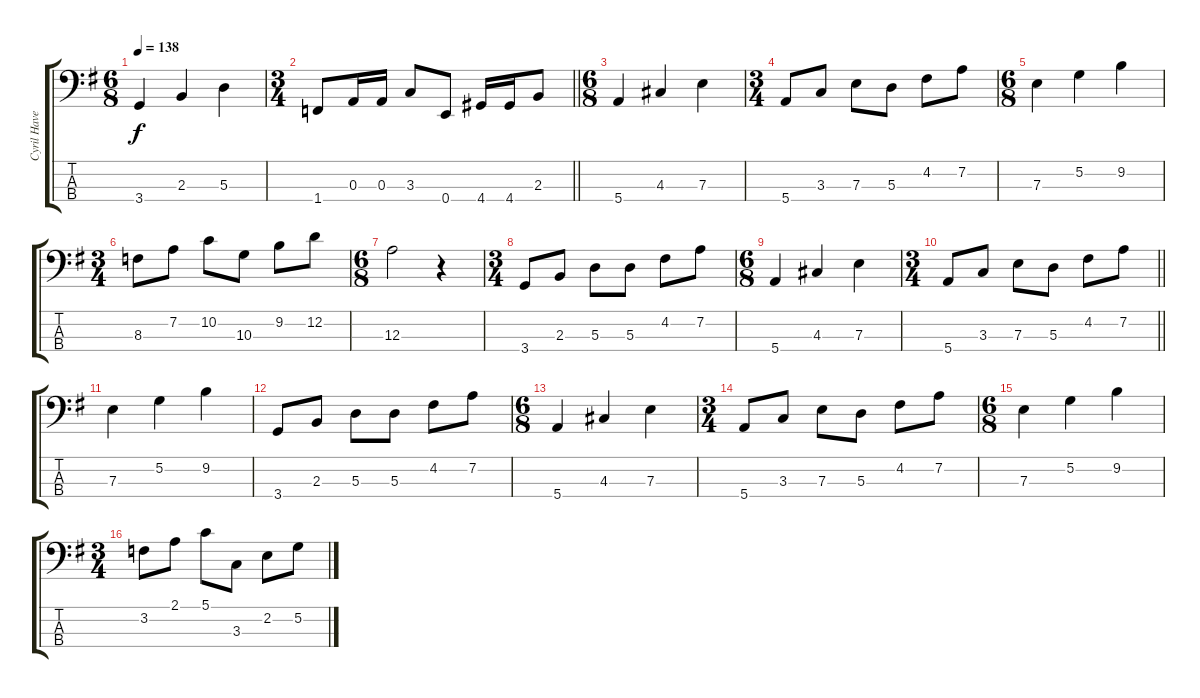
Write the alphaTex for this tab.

\track ("Cyril Havermans Bass Guitar" "Cyril Have") {instrument electricbassfinger}
\staff {score tabs}
\tuning (G2 D2 A1 E1) {hide}
\ts (6 8)
\tempo 138
\clef f4
\ks g
3.4.4{dy f} 2.3.4 5.3.4 |
\ts (3 4)
\barLineRight lightlight
1.4.8 0.3.16 0.3.16 3.3.8 0.4.8 4.4.16 4.4.16 2.3.8 |
\ts (6 8)
5.4.4 4.3.4 7.3.4 |
\ts (3 4)
5.4.8 3.3.8 7.3.8 5.3.8 4.2.8 7.2.8 |
\ts (6 8)
7.3.4 5.2.4 9.2.4 |
\ts (3 4)
8.3.8 7.2.8 10.2.8 10.3.8 9.2.8 12.2.8 |
\ts (6 8)
12.3.2 r.4 |
\ts (3 4)
3.4.8 2.3.8 5.3.8 5.3.8 4.2.8 7.2.8 |
\ts (6 8)
5.4.4 4.3.4 7.3.4 |
\ts (3 4)
\barLineRight lightlight
5.4.8 3.3.8 7.3.8 5.3.8 4.2.8 7.2.8 |
\section ("" " ")
7.3.4 5.2.4 9.2.4 |
3.4.8 2.3.8 5.3.8 5.3.8 4.2.8 7.2.8 |
\ts (6 8)
5.4.4 4.3.4 7.3.4 |
\ts (3 4)
5.4.8 3.3.8 7.3.8 5.3.8 4.2.8 7.2.8 |
\ts (6 8)
7.3.4 5.2.4 9.2.4 |
\ts (3 4)
3.2.8 2.1.8 5.1.8 3.3.8 2.2.8 5.2.8
